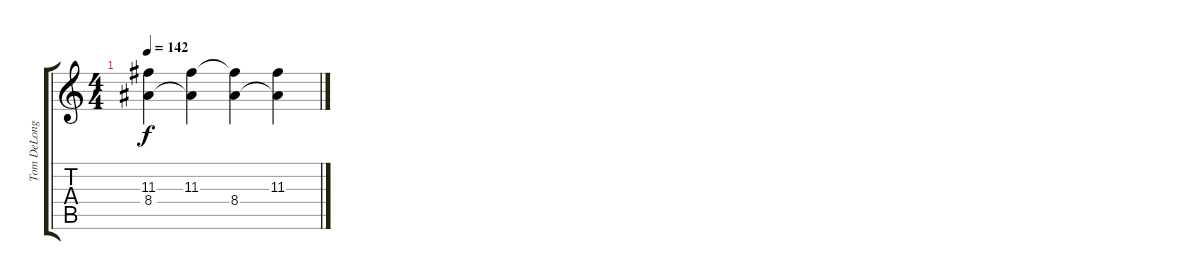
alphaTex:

\track ("Tom DeLonge" "Tom DeLong") {instrument electricguitarclean}
\staff {score tabs}
\tuning (E4 B3 G3 D3 A2 E2) {hide}
\ts (4 4)
\tempo 142
\clef g2
\ks c
(11.3{t} 8.4).4{dy f} (11.3 8.4{t}).4 (11.3{t} 8.4).4 (11.3 8.4{t}).4
